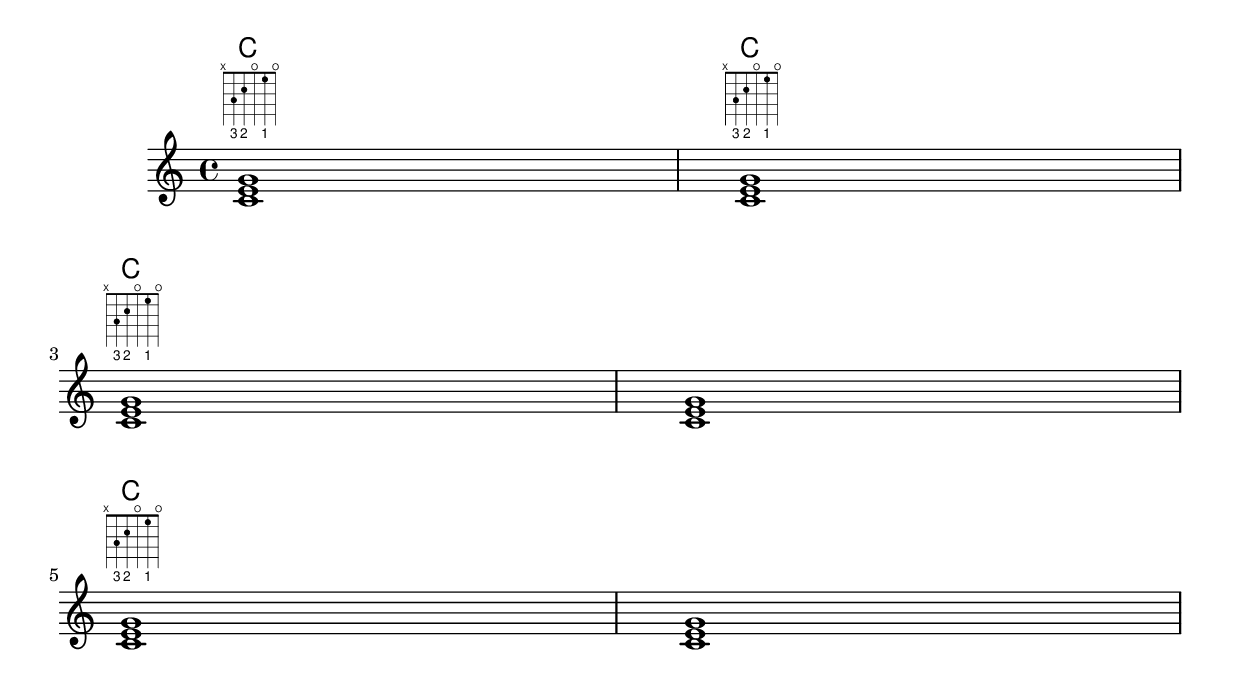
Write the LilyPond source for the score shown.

% DO NOT EDIT this file manually; it is automatically
% generated from Documentation/snippets/new
% Make any changes in Documentation/snippets/new/
% and then run scripts/auxiliar/makelsr.py
%
% This file is in the public domain.
%% Note: this file works from version 2.13.36
\version "2.13.36"

\header {
%% Translation of GIT committish: 91eeed36c877fe625d957437d22081721c8c6345
  texidoces = "
Se puede hacer que los diagramas de posiciones se muestren sólo
cuando el acorde cambia o al comienzo de una nueva línea.

"

  doctitlees = "Cambios de acorde de posiciones de trastes"


%% Translation of GIT committish: 0a868be38a775ecb1ef935b079000cebbc64de40
texidocde = "
Bunddiagramme können definiert werden, sodass sie nur angezeigt werden,
wenn der Akkord sich ändert oder eine neue Zeile anfängt.

"

  doctitlede = "Akkordänderungen für Bunddiagramme"

  lsrtags = "fretted-strings"
  texidoc = "FretBoards can be set to display only when the chord changes
or at the beginning of a new line."
  doctitle = "chordChanges for FretBoards"
} % begin verbatim


\include "predefined-guitar-fretboards.ly"

myChords = \chordmode {
  c1 c1 \break
  \set chordChanges = ##t
  c1 c1 \break
  c1 c1 \break
}

<<
  \new ChordNames { \myChords }
  \new FretBoards { \myChords }
  \new Staff { \myChords }
>>
